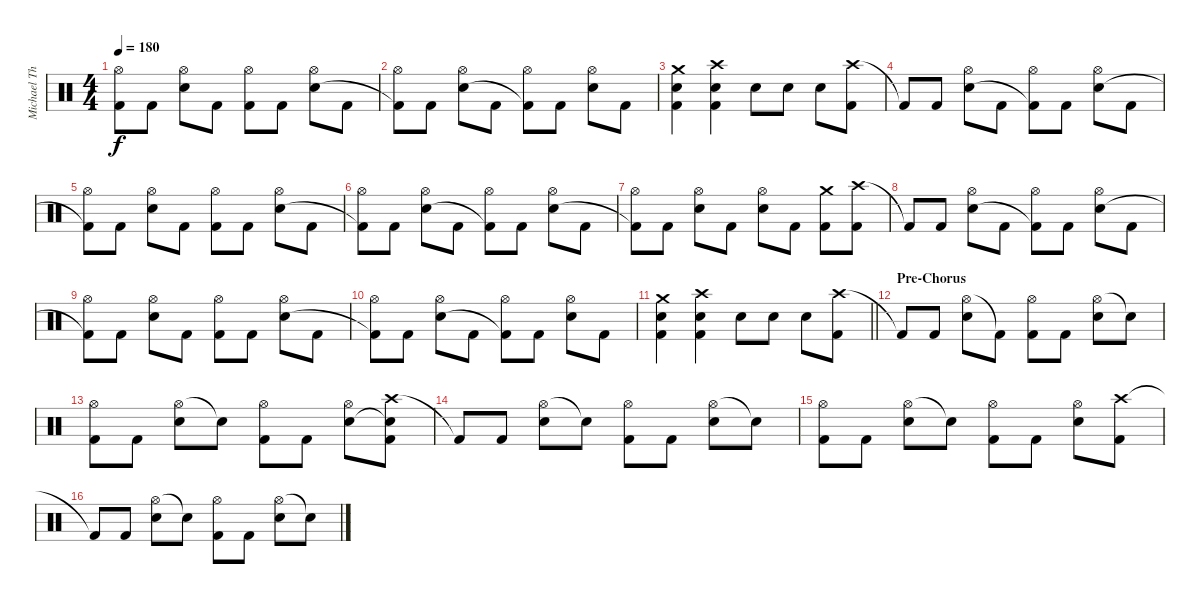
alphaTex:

\track ("Michael Thomas" "Michael Th") {instrument percussion}
\staff {score}
\articulation defaults
\ts (4 4)
\tempo 180
\clef neutral
\ks c
("Hi-Hat (open)" "Kick (hit) 2"{t}).8{dy f} "Kick (hit) 2".8 ("Hi-Hat (open)" "Electric Snare (hit)").8 "Kick (hit) 2".8 ("Hi-Hat (open)" "Kick (hit) 2").8 "Kick (hit) 2".8 ("Hi-Hat (open)" "Electric Snare (hit)").8 "Kick (hit) 2".8 |
("Hi-Hat (open)" "Kick (hit) 2"{t}).8 "Kick (hit) 2".8 ("Hi-Hat (open)" "Electric Snare (hit)").8 "Kick (hit) 2".8 ("Hi-Hat (open)" "Kick (hit) 2"{t}).8 "Kick (hit) 2".8 ("Hi-Hat (open)" "Electric Snare (hit)").8 "Kick (hit) 2".8 |
("Crash medium (hit)" "Electric Snare (hit)" "Kick (hit) 2").4 ("Crash high (hit)" "Electric Snare (hit)" "Kick (hit) 2").4 "Electric Snare (hit)".8 "Electric Snare (hit)".8 "Electric Snare (hit)".8 ("Crash high (hit)" "Kick (hit) 2").8 |
"Kick (hit) 2"{t}.8 "Kick (hit) 2".8 ("Hi-Hat (open)" "Electric Snare (hit)").8 "Kick (hit) 2".8 ("Hi-Hat (open)" "Kick (hit) 2"{t}).8 "Kick (hit) 2".8 ("Hi-Hat (open)" "Electric Snare (hit)").8 "Kick (hit) 2".8 |
("Hi-Hat (open)" "Kick (hit) 2"{t}).8 "Kick (hit) 2".8 ("Hi-Hat (open)" "Electric Snare (hit)").8 "Kick (hit) 2".8 ("Hi-Hat (open)" "Kick (hit) 2").8 "Kick (hit) 2".8 ("Hi-Hat (open)" "Electric Snare (hit)").8 "Kick (hit) 2".8 |
("Hi-Hat (open)" "Kick (hit) 2"{t}).8 "Kick (hit) 2".8 ("Hi-Hat (open)" "Electric Snare (hit)").8 "Kick (hit) 2".8 ("Hi-Hat (open)" "Kick (hit) 2"{t}).8 "Kick (hit) 2".8 ("Hi-Hat (open)" "Electric Snare (hit)").8 "Kick (hit) 2".8 |
("Hi-Hat (open)" "Kick (hit) 2"{t}).8 "Kick (hit) 2".8 ("Hi-Hat (open)" "Electric Snare (hit)").8 "Kick (hit) 2".8 ("Hi-Hat (open)" "Electric Snare (hit)").8 "Kick (hit) 2".8 ("Crash medium (hit)" "Kick (hit) 2").8 ("Crash high (hit)" "Kick (hit) 2").8 |
"Kick (hit) 2"{t}.8 "Kick (hit) 2".8 ("Hi-Hat (open)" "Electric Snare (hit)").8 "Kick (hit) 2".8 ("Hi-Hat (open)" "Kick (hit) 2"{t}).8 "Kick (hit) 2".8 ("Hi-Hat (open)" "Electric Snare (hit)").8 "Kick (hit) 2".8 |
("Hi-Hat (open)" "Kick (hit) 2"{t}).8 "Kick (hit) 2".8 ("Hi-Hat (open)" "Electric Snare (hit)").8 "Kick (hit) 2".8 ("Hi-Hat (open)" "Kick (hit) 2").8 "Kick (hit) 2".8 ("Hi-Hat (open)" "Electric Snare (hit)").8 "Kick (hit) 2".8 |
("Hi-Hat (open)" "Kick (hit) 2"{t}).8 "Kick (hit) 2".8 ("Hi-Hat (open)" "Electric Snare (hit)").8 "Kick (hit) 2".8 ("Hi-Hat (open)" "Kick (hit) 2"{t}).8 "Kick (hit) 2".8 ("Hi-Hat (open)" "Electric Snare (hit)").8 "Kick (hit) 2".8 |
\barLineRight lightlight
("Crash medium (hit)" "Electric Snare (hit)" "Kick (hit) 2").4 ("Crash high (hit)" "Electric Snare (hit)" "Kick (hit) 2").4 "Electric Snare (hit)".8 "Electric Snare (hit)".8 "Electric Snare (hit)".8 ("Crash high (hit)" "Kick (hit) 2").8 |
\section ("" "Pre-Chorus")
"Kick (hit) 2"{t}.8 "Kick (hit) 2".8 ("Hi-Hat (open)" "Electric Snare (hit)").8 "Kick (hit) 2"{t}.8 ("Hi-Hat (open)" "Kick (hit) 2").8 "Kick (hit) 2".8 ("Hi-Hat (open)" "Electric Snare (hit)").8 "Snare (hit)"{t}.8 |
("Hi-Hat (open)" "Kick (hit) 2").8 "Kick (hit) 2".8 ("Hi-Hat (open)" "Electric Snare (hit)").8 "Snare (hit)"{t}.8 ("Hi-Hat (open)" "Kick (hit) 2").8 "Kick (hit) 2".8 ("Hi-Hat (open)" "Electric Snare (hit)").8 ("Crash high (hit)" "Snare (hit)"{t} "Kick (hit) 2").8 |
"Kick (hit) 2"{t}.8 "Kick (hit) 2".8 ("Hi-Hat (open)" "Electric Snare (hit)").8 "Snare (hit)"{t}.8 ("Hi-Hat (open)" "Kick (hit) 2").8 "Kick (hit) 2".8 ("Hi-Hat (open)" "Electric Snare (hit)").8 "Snare (hit)"{t}.8 |
("Hi-Hat (open)" "Kick (hit) 2").8 "Kick (hit) 2".8 ("Hi-Hat (open)" "Electric Snare (hit)").8 "Snare (hit)"{t}.8 ("Hi-Hat (open)" "Kick (hit) 2").8 "Kick (hit) 2".8 ("Hi-Hat (open)" "Electric Snare (hit)").8 ("Crash high (hit)" "Kick (hit) 2").8 |
"Kick (hit) 2"{t}.8 "Kick (hit) 2".8 ("Hi-Hat (open)" "Electric Snare (hit)").8 "Snare (hit)"{t}.8 ("Hi-Hat (open)" "Kick (hit) 2").8 "Kick (hit) 2".8 ("Hi-Hat (open)" "Electric Snare (hit)").8 "Snare (hit)"{t}.8
